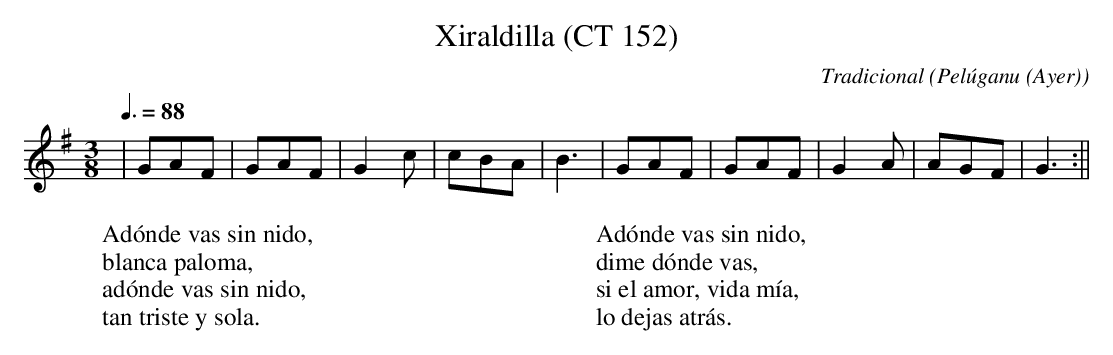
X:1
T:Xiraldilla (CT 152)
C:Tradicional
O:Pelúganu (Ayer)
M:3/8
L:1/8
Q:3/8=88
K:G
|GAF|GAF|G2 c|cBA|B3|GAF|GAF|G2 A|AGF|G3 :||
W:Adónde vas sin nido,
W:blanca paloma,
W:adónde vas sin nido,
W:tan triste y sola.
W:
W:Adónde vas sin nido,
W:dime dónde vas,
W:si el amor, vida mía,
W:lo dejas atrás.
W:
